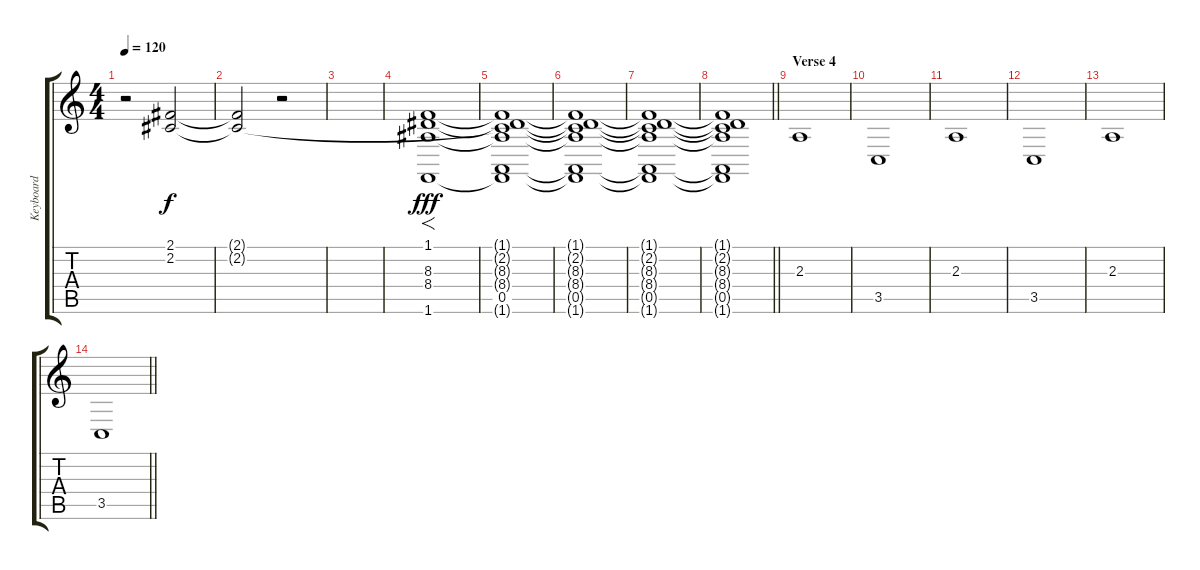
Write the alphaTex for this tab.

\track ("Keyboard" "Keyboard") {instrument musicbox}
\staff {score tabs}
\tuning (E4 B3 G3 D3 A2 E2) {hide}
\ts (4 4)
\tempo 120
\clef g2
\ks c
r.2{dy f} (2.1 2.2).2 |
(2.1{t} 2.2{t}).2 r.2 |
|
(1.1 8.3 8.4 1.6).1{f dy fff} |
(1.1{t} 2.2{t} 8.3{t} 8.4{t} 0.5 1.6{t}).1 |
(1.1{t} 2.2{t} 8.3{t} 8.4{t} 0.5{t} 1.6{t}).1 |
(1.1{t} 2.2{t} 8.3{t} 8.4{t} 0.5{t} 1.6{t}).1 |
\barLineRight lightlight
(1.1{t} 2.2{t} 8.3{t} 8.4{t} 0.5{t} 1.6{t}).1 |
\section ("" "Verse 4")
2.3.1 |
3.5.1 |
2.3.1 |
3.5.1 |
2.3.1 |
\barLineRight lightlight
3.5.1
